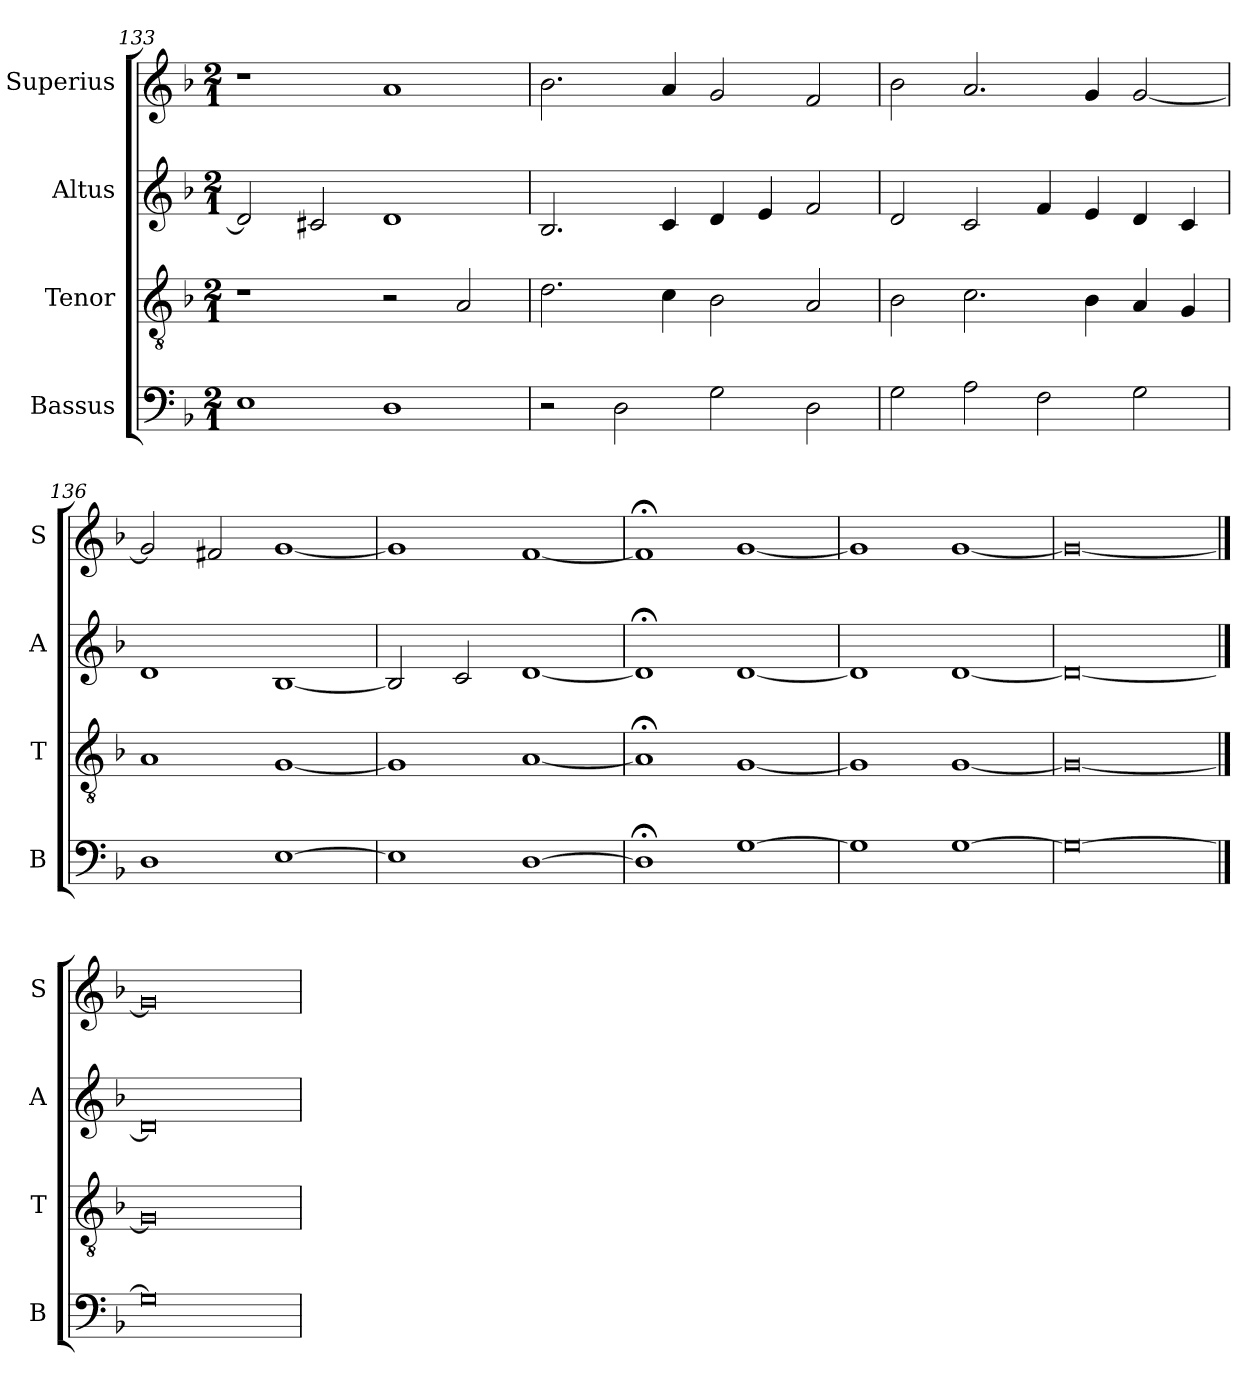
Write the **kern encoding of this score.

**kern	**kern	**kern	**kern
*part4	*part3	*part2	*part1
*staff4	*staff3	*staff2	*staff1
*I"Bassus	*I"Tenor	*I"Altus	*I"Superius
*I'B	*I'T	*I'A	*I'S
*clefF4	*clefGv2	*clefG2	*clefG2
*k[b-]	*k[b-]	*k[b-]	*k[b-]
*F:	*F:	*F:	*F:
*M2/1	*M2/1	*M2/1	*M2/1
=133	=133	=133	=133
1E	1r	2d]	1r
.	.	2c#X	.
1D	2r	1d	1a
.	2A	.	.
=134	=134	=134	=134
2r	2.d	2.B-	2.b-
2D	.	.	.
.	4c	4c	4a
2G	2B-	4d	2g
.	.	4e	.
2D	2A	2f	2f
=135	=135	=135	=135
2G	2B-	2d	2b-
2A	2.c	2c	2.a
2F	.	4f	.
.	4B-	4e	4g
2G	4A	4d	[2g
.	4G	4c	.
=136	=136	=136	=136
1D	1A	1d	2g]
.	.	.	2f#X
[1E	[1G	[1B-	[1g
=137	=137	=137	=137
1E]	1G]	2B-]	1g]
.	.	2c	.
[1D	[1A	[1d	[1f
=138	=138	=138	=138
1D;<]	1A;<]	1d;<]	1f;<]
[1G	[1G	[1d	[1g
=139	=139	=139	=139
1G]	1G]	1d]	1g]
[1G	[1G	[1d	[1g
=140	=140	=140	=140
0G_	0G_	0d_	0g_
==141	==141	==141	==141
0G]	0G]	0d]	0g]
=	=	=	=
*-	*-	*-	*-
